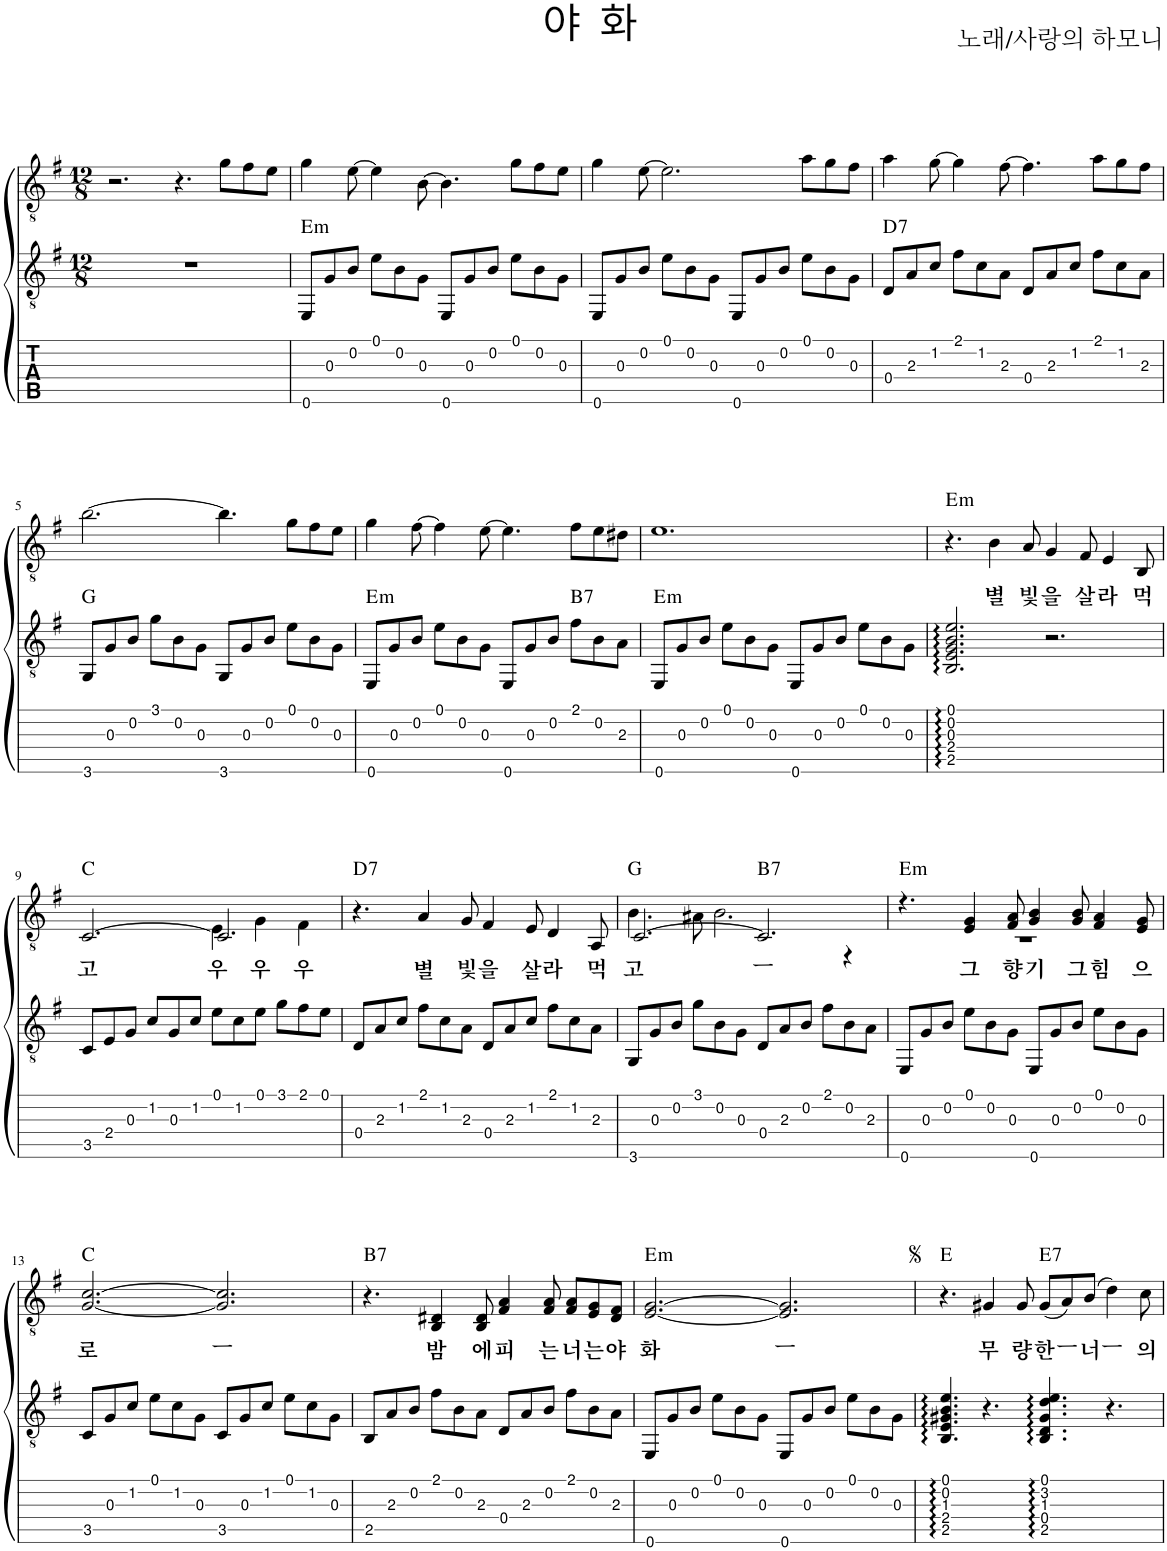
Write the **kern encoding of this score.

**kern	**kern	**harte	**kern	**text	**harte
*part2	*part2	*part2	*part1	*part1	*part1
*staff3	*staff2	*	*staff1	*staff1	*
*I"어쿠스틱 기타	*	*	*I"어쿠스틱 기타	*	*
*stria6	*	*	*	*	*
*	*clefGv2	*	*clefGv2	*	*
*k[f#]	*k[f#]	*	*k[f#]	*	*
*M12/8	*M12/8	*	*M12/8	*	*
=1	=1	=1	=1	=1	=1
1.r	1.r	.	2.r	.	.
.	.	.	4.r	.	.
.	.	.	8g\L	.	.
.	.	.	8f#\	.	.
.	.	.	8e\J	.	.
=2	=2	=2	=2	=2	=2
!	!	!LO:H:kt=m	!	!	!
8EEL	8EE/L	E:min	4g\	.	.
8G	8G/	.	.	.	.
8BJ	8B/J	.	[8e\	.	.
8eL	8e\L	.	4e\]	.	.
8B	8B\	.	.	.	.
8GJ	8G\J	.	[8B\	.	.
8EEL	8EE/L	.	4.B\]	.	.
8G	8G/	.	.	.	.
8BJ	8B/J	.	.	.	.
8eL	8e\L	.	8g\L	.	.
8B	8B\	.	8f#\	.	.
8GJ	8G\J	.	8e\J	.	.
=3	=3	=3	=3	=3	=3
8EEL	8EE/L	.	4g\	.	.
8G	8G/	.	.	.	.
8BJ	8B/J	.	[8e\	.	.
8eL	8e\L	.	2.e\]	.	.
8B	8B\	.	.	.	.
8GJ	8G\J	.	.	.	.
8EEL	8EE/L	.	.	.	.
8G	8G/	.	.	.	.
8BJ	8B/J	.	.	.	.
8eL	8e\L	.	8a\L	.	.
8B	8B\	.	8g\	.	.
8GJ	8G\J	.	8f#\J	.	.
=4	=4	=4	=4	=4	=4
!	!	!LO:H:kt=7	!	!	!
8DL	8D/L	D:7	4a\	.	.
8A	8A/	.	.	.	.
8cJ	8c/J	.	[8g\	.	.
8f#L	8f#\L	.	4g\]	.	.
8c	8c\	.	.	.	.
8AJ	8A\J	.	[8f#\	.	.
8DL	8D/L	.	4.f#\]	.	.
8A	8A/	.	.	.	.
8cJ	8c/J	.	.	.	.
8f#L	8f#\L	.	8a\L	.	.
8c	8c\	.	8g\	.	.
8AJ	8A\J	.	8f#\J	.	.
!!LO:LB:g=z
=5	=5	=5	=5	=5	=5
8GGL	8GG/L	G:maj	[2.b\	.	.
8G	8G/	.	.	.	.
8BJ	8B/J	.	.	.	.
8gL	8g\L	.	.	.	.
8B	8B\	.	.	.	.
8GJ	8G\J	.	.	.	.
8GGL	8GG/L	.	4.b\]	.	.
8G	8G/	.	.	.	.
8BJ	8B/J	.	.	.	.
8eL	8e\L	.	8g\L	.	.
8B	8B\	.	8f#\	.	.
8GJ	8G\J	.	8e\J	.	.
=6	=6	=6	=6	=6	=6
!	!	!LO:H:kt=m	!	!	!
8EEL	8EE/L	E:min	4g\	.	.
8G	8G/	.	.	.	.
8BJ	8B/J	.	[8f#\	.	.
8eL	8e\L	.	4f#\]	.	.
8B	8B\	.	.	.	.
8GJ	8G\J	.	[8e\	.	.
8EEL	8EE/L	.	4.e\]	.	.
8G	8G/	.	.	.	.
8BJ	8B/J	.	.	.	.
!	!	!LO:H:kt=7	!	!	!
8f#L	8f#\L	B:7	8f#\L	.	.
8B	8B\	.	8e\	.	.
8AJ	8A\J	.	8d#X\J	.	.
=7	=7	=7	=7	=7	=7
!	!	!LO:H:kt=m	!	!	!
8EEL	8EE/L	E:min	1.e	.	.
8G	8G/	.	.	.	.
8BJ	8B/J	.	.	.	.
8eL	8e\L	.	.	.	.
8B	8B\	.	.	.	.
8GJ	8G\J	.	.	.	.
8EEL	8EE/L	.	.	.	.
8G	8G/	.	.	.	.
8BJ	8B/J	.	.	.	.
8eL	8e\L	.	.	.	.
8B	8B\	.	.	.	.
8GJ	8G\J	.	.	.	.
=8	=8	=8	=8	=8	=8
!	!	!	!	!	!LO:H:kt=m
2.BB 2.E 2.G 2.B 2.e	2.BB/ 2.E/ 2.G/ 2.B/ 2.e/	.	4.r	.	E:min
!	!	!	!	!LO:LY:b	!
.	.	.	4B\	별	.
!	!	!	!	!LO:LY:b	!
.	.	.	8A/	빛	.
!	!	!	!	!LO:LY:b	!
2.r	2.r	.	4G/	을	.
!	!	!	!	!LO:LY:b	!
.	.	.	8F#/	살	.
!	!	!	!	!LO:LY:b	!
.	.	.	4E/	라	.
!	!	!	!	!LO:LY:b	!
.	.	.	8BB/	먹	.
!!LO:LB:g=z
=9	=9	=9	=9	=9	=9
!	!	!	!	!LO:LY:b	!
*	*	*	*^	*	*
8CL	8C/L	.	[2.C/	2.ryy	고	C:maj
8E	8E/	.	.	.	.	.
8GJ	8G/J	.	.	.	.	.
8cL	8c/L	.	.	.	.	.
8G	8G/	.	.	.	.	.
8cJ	8c/J	.	.	.	.	.
!	!	!	!	!	!LO:LY:b	!
8eL	8e\L	.	2.C/]	4E\	우	.
8c	8c\	.	.	.	.	.
!	!	!	!	!	!LO:LY:b	!
8eJ	8e\J	.	.	4G\	우	.
8gL	8g\L	.	.	.	.	.
!	!	!	!	!	!LO:LY:b	!
8f#	8f#\	.	.	4F#\	우	.
8eJ	8e\J	.	.	.	.	.
*	*	*	*v	*v	*	*
=10	=10	=10	=10	=10	=10
!	!	!	!	!	!LO:H:kt=7
8DL	8D/L	.	4.r	.	D:7
8A	8A/	.	.	.	.
8cJ	8c/J	.	.	.	.
!	!	!	!	!LO:LY:b	!
8f#L	8f#\L	.	4A/	별	.
8c	8c\	.	.	.	.
!	!	!	!	!LO:LY:b	!
8AJ	8A\J	.	8G/	빛	.
!	!	!	!	!LO:LY:b	!
8DL	8D/L	.	4F#/	을	.
8A	8A/	.	.	.	.
!	!	!	!	!LO:LY:b	!
8cJ	8c/J	.	8E/	살	.
!	!	!	!	!LO:LY:b	!
8f#L	8f#\L	.	4D/	라	.
8c	8c\	.	.	.	.
!	!	!	!	!LO:LY:b	!
8AJ	8A\J	.	8AA/	먹	.
=11	=11	=11	=11	=11	=11
!	!	!	!	!LO:LY:b	!
*	*	*	*^	*	*
8GGL	8GG/L	.	[2.C/	4.B\	고	G:maj
8G	8G/	.	.	.	.	.
8BJ	8B/J	.	.	.	.	.
8gL	8g\L	.	.	8A#X\	.	.
8B	8B\	.	.	2.B\	.	.
8GJ	8G\J	.	.	.	.	.
!	!	!	!	!	!LO:LY:b	!LO:H:kt=7
8DL	8D/L	.	2.C/]	.	ㅡ	B:7
8A	8A/	.	.	.	.	.
8BJ	8B/J	.	.	.	.	.
8f#L	8f#\L	.	.	.	.	.
8B	8B\	.	.	4r	.	.
8AJ	8A\J	.	.	.	.	.
=12	=12	=12	=12	=12	=12	=12
!	!	!	!	!	!	!LO:H:kt=m
8EEL	8EE/L	.	4.r	1.r	.	E:min
8G	8G/	.	.	.	.	.
8BJ	8B/J	.	.	.	.	.
!	!	!	!	!	!LO:LY:b	!
8eL	8e\L	.	4E/ 4G/	.	그	.
8B	8B\	.	.	.	.	.
!	!	!	!	!	!LO:LY:b	!
8GJ	8G\J	.	8F#/ 8A/	.	향	.
!	!	!	!	!	!LO:LY:b	!
8EEL	8EE/L	.	4G/ 4B/	.	기	.
8G	8G/	.	.	.	.	.
!	!	!	!	!	!LO:LY:b	!
8BJ	8B/J	.	8G/ 8B/	.	그	.
!	!	!	!	!	!LO:LY:b	!
8eL	8e\L	.	4F#/ 4A/	.	힘	.
8B	8B\	.	.	.	.	.
!	!	!	!	!	!LO:LY:b	!
8GJ	8G\J	.	8E/ 8G/	.	으	.
*	*	*	*v	*v	*	*
!!LO:LB:g=z
=13	=13	=13	=13	=13	=13
!	!	!	!	!LO:LY:b	!
8CL	8C/L	.	[2.G/ [2.c/	로	C:maj
8G	8G/	.	.	.	.
8cJ	8c/J	.	.	.	.
8eL	8e\L	.	.	.	.
8c	8c\	.	.	.	.
8GJ	8G\J	.	.	.	.
!	!	!	!	!LO:LY:b	!
8CL	8C/L	.	2.G/] 2.c/]	ㅡ	.
8G	8G/	.	.	.	.
8cJ	8c/J	.	.	.	.
8eL	8e\L	.	.	.	.
8c	8c\	.	.	.	.
8GJ	8G\J	.	.	.	.
=14	=14	=14	=14	=14	=14
!	!	!	!	!	!LO:H:kt=7
8BBL	8BB/L	.	4.r	.	B:7
8A	8A/	.	.	.	.
8BJ	8B/J	.	.	.	.
!	!	!	!	!LO:LY:b	!
8f#L	8f#\L	.	4BB/ 4D#X/	밤	.
8B	8B\	.	.	.	.
!	!	!	!	!LO:LY:b	!
8AJ	8A\J	.	8BB/ 8D#/	에	.
!	!	!	!	!LO:LY:b	!
8DL	8D/L	.	4F#/ 4A/	피	.
8A	8A/	.	.	.	.
!	!	!	!	!LO:LY:b	!
8BJ	8B/J	.	8F#/ 8A/	는	.
!	!	!	!	!LO:LY:b	!
8f#L	8f#\L	.	8F#/ 8A/L	너	.
!	!	!	!	!LO:LY:b	!
8B	8B\	.	8E/ 8G/	는	.
!	!	!	!	!LO:LY:b	!
8AJ	8A\J	.	8D#/ 8F#/J	야	.
=15	=15	=15	=15	=15	=15
!	!	!	!	!LO:LY:b	!LO:H:kt=m
8EEL	8EE/L	.	[2.E/ [2.G/	화	E:min
8G	8G/	.	.	.	.
8BJ	8B/J	.	.	.	.
8eL	8e\L	.	.	.	.
8B	8B\	.	.	.	.
8GJ	8G\J	.	.	.	.
!	!	!	!	!LO:LY:b	!
8EEL	8EE/L	.	2.E/] 2.G/]	ㅡ	.
8G	8G/	.	.	.	.
8BJ	8B/J	.	.	.	.
8eL	8e\L	.	.	.	.
8B	8B\	.	.	.	.
8GJ	8G\J	.	.	.	.
=16	=16	=16	=16	=16	=16
4.BB 4.E 4.G# 4.B 4.e	4.BB/ 4.E/ 4.G#X/ 4.B/ 4.e/	.	4.r	.	E:maj
!	!	!	!	!LO:LY:b	!
4.r	4.r	.	4G#X/	무	.
!	!	!	!	!LO:LY:b	!
.	.	.	8G#/	량	.
!	!	!	!	!LO:LY:b	!LO:H:kt=7
4.BB 4.D 4.G# 4.d 4.e	4.BB/ 4.D/ 4.G#/ 4.d/ 4.e/	.	(8G#/L	한	E:7
!	!	!	!	!LO:LY:b	!
.	.	.	8A/)	ㅡ	.
!	!	!	!	!LO:LY:b	!
.	.	.	(8B/J	너	.
!	!	!	!	!LO:LY:b	!
4.r	4.r	.	4d\)	ㅡ	.
!	!	!	!	!LO:LY:b	!
.	.	.	8c\	의	.
=	=	=	=	=	=
*-	*-	*-	*-	*-	*-
